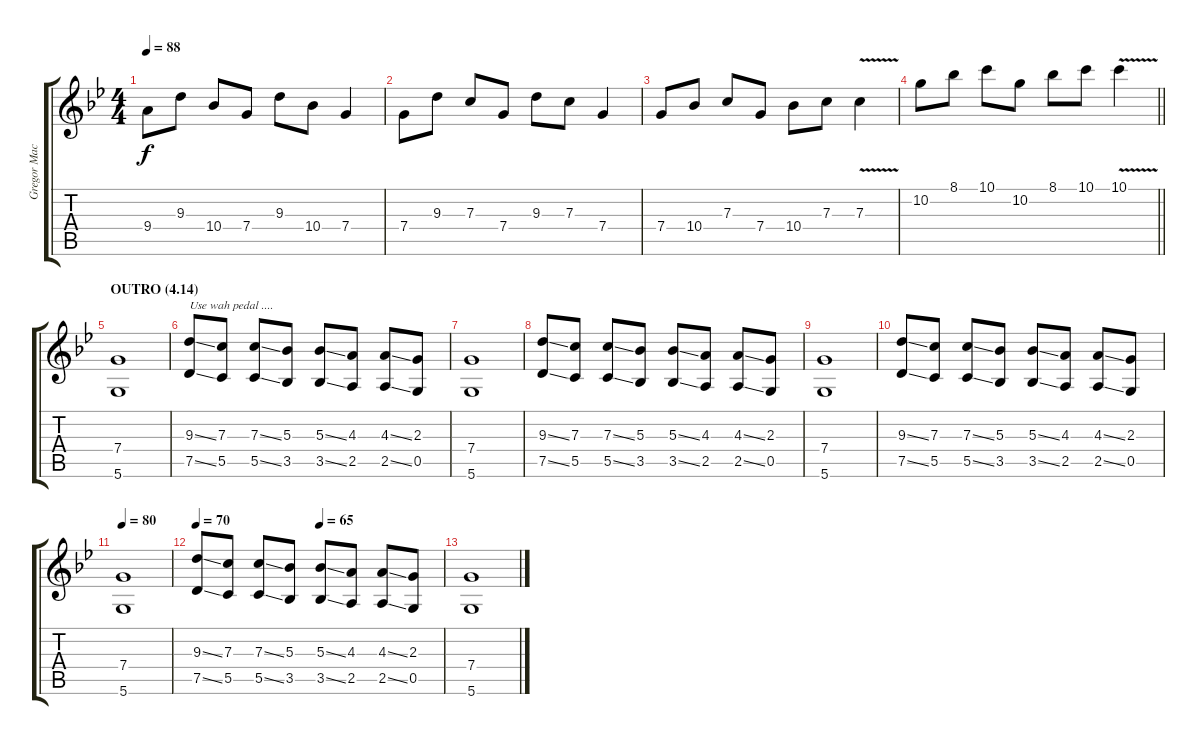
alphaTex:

\track ("Gregor Mackintosh" "Gregor Mac") {instrument distortionguitar}
\staff {score tabs}
\tuning (D4 A3 F3 C3 G2 D2) {hide}
\ts (4 4)
\tempo 88
\clef g2
\ks bb
9.4.8{dy f} 9.3.8 10.4.8 7.4.8 9.3.8 10.4.8 7.4.4 |
7.4.8 9.3.8 7.3.8 7.4.8 9.3.8 7.3.8 7.4.4 |
7.4.8 10.4.8 7.3.8 7.4.8 10.4.8 7.3.8 7.3{v}.4 |
\barLineRight lightlight
10.2.8 8.1.8 10.1.8 10.2.8 8.1.8 10.1.8 10.1{v}.4 |
\section ("" "OUTRO (4.14)")
(7.4 5.6).1 |
(9.3{ss} 7.5{ss}).8{txt "Use wah pedal ...."} (7.3 5.5).8 (7.3{ss} 5.5{ss}).8 (5.3 3.5).8 (5.3{ss} 3.5{ss}).8 (4.3 2.5).8 (4.3{ss} 2.5{ss}).8 (2.3 0.5).8 |
(7.4 5.6).1 |
(9.3{ss} 7.5{ss}).8 (7.3 5.5).8 (7.3{ss} 5.5{ss}).8 (5.3 3.5).8 (5.3{ss} 3.5{ss}).8 (4.3 2.5).8 (4.3{ss} 2.5{ss}).8 (2.3 0.5).8 |
(7.4 5.6).1 |
(9.3{ss} 7.5{ss}).8 (7.3 5.5).8 (7.3{ss} 5.5{ss}).8 (5.3 3.5).8 (5.3{ss} 3.5{ss}).8 (4.3 2.5).8 (4.3{ss} 2.5{ss}).8 (2.3 0.5).8 |
\tempo 80
(7.4 5.6).1 |
\tempo 70
\tempo (65 0.5)
(9.3{ss} 7.5{ss}).8 (7.3 5.5).8 (7.3{ss} 5.5{ss}).8 (5.3 3.5).8 (5.3{ss} 3.5{ss}).8 (4.3 2.5).8 (4.3{ss} 2.5{ss}).8 (2.3 0.5).8 |
(7.4 5.6).1
